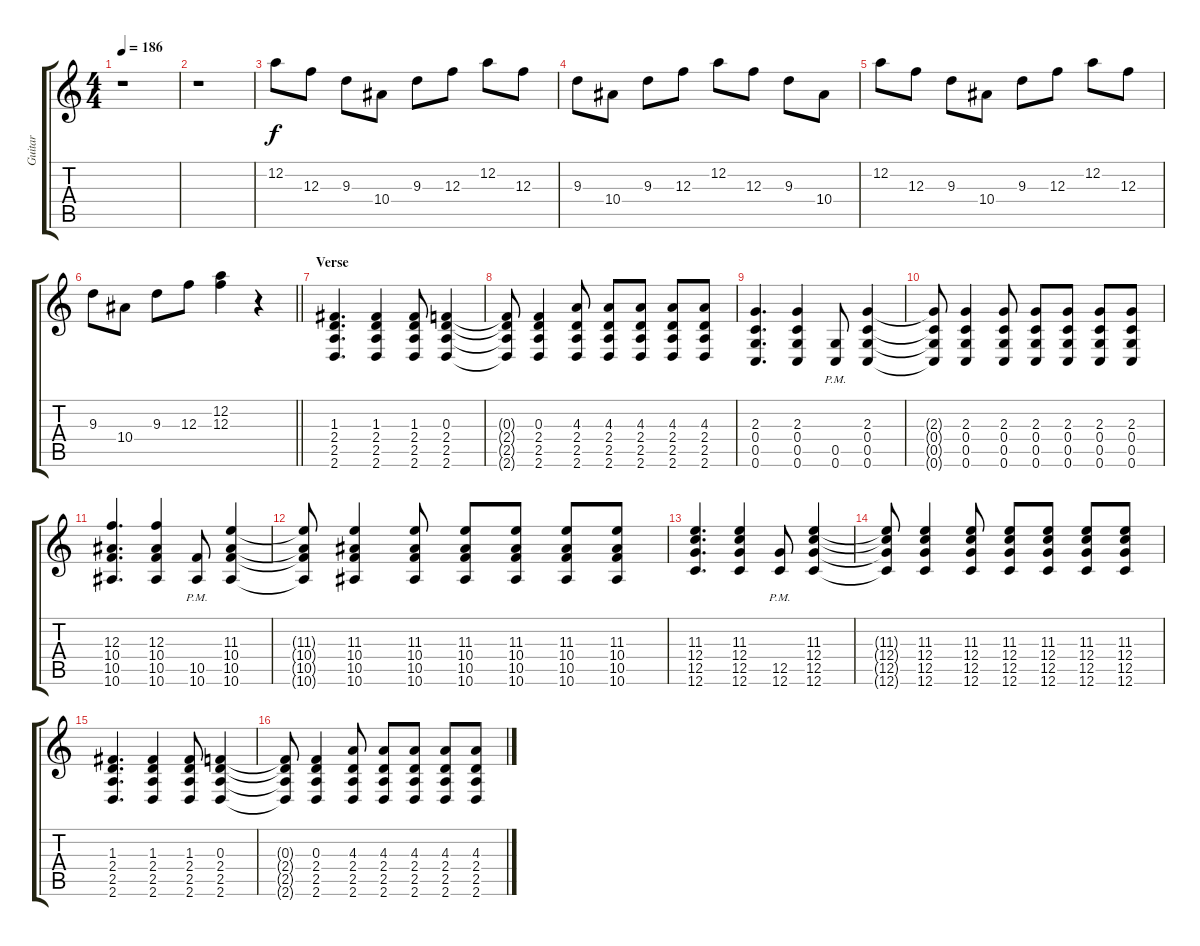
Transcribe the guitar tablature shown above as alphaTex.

\track ("Guitar" "Guitar") {instrument distortionguitar}
\staff {score tabs}
\tuning (D4 A3 F3 C3 G2 C2) {hide}
\ts (4 4)
\tempo 186
\clef g2
\ks c
r.1{dy f} |
r.1 |
12.2.8{volume 11} 12.3.8 9.3.8 10.4.8 9.3.8 12.3.8 12.2.8 12.3.8 |
9.3.8 10.4.8 9.3.8 12.3.8 12.2.8 12.3.8 9.3.8 10.4.8 |
12.2.8 12.3.8 9.3.8 10.4.8 9.3.8 12.3.8 12.2.8 12.3.8 |
\barLineRight lightlight
9.3.8 10.4.8 9.3.8 12.3.8 (12.2 12.3).4 r.4 |
\section ("" "Verse")
(1.3 2.4 2.5 2.6).4{d volume 12} (1.3 2.4 2.5 2.6).4 (1.3 2.4 2.5 2.6).8 (0.3 2.4 2.5 2.6).4 |
(0.3{t} 2.4{t} 2.5{t} 2.6{t}).8 (0.3 2.4 2.5 2.6).4 (4.3 2.4 2.5 2.6).8 (4.3 2.4 2.5 2.6).8 (4.3 2.4 2.5 2.6).8 (4.3 2.4 2.5 2.6).8 (4.3 2.4 2.5 2.6).8 |
(2.3 0.4 0.5 0.6).4{d} (2.3 0.4 0.5 0.6).4 (0.5{pm} 0.6{pm}).8 (2.3 0.4 0.5 0.6).4 |
(2.3{t} 0.4{t} 0.5{t} 0.6{t}).8 (2.3 0.4 0.5 0.6).4 (2.3 0.4 0.5 0.6).8 (2.3 0.4 0.5 0.6).8 (2.3 0.4 0.5 0.6).8 (2.3 0.4 0.5 0.6).8 (2.3 0.4 0.5 0.6).8 |
(12.3 10.4 10.5 10.6).4{d} (12.3 10.4 10.5 10.6).4 (10.5{pm} 10.6{pm}).8 (11.3 10.4 10.5 10.6).4 |
(11.3{t} 10.4{t} 10.5{t} 10.6{t}).8 (11.3 10.4 10.5 10.6).4 (11.3 10.4 10.5 10.6).8 (11.3 10.4 10.5 10.6).8 (11.3 10.4 10.5 10.6).8 (11.3 10.4 10.5 10.6).8 (11.3 10.4 10.5 10.6).8 |
(11.3 12.4 12.5 12.6).4{d} (11.3 12.4 12.5 12.6).4 (12.5{pm} 12.6{pm}).8 (11.3 12.4 12.5 12.6).4 |
(11.3{t} 12.4{t} 12.5{t} 12.6{t}).8 (11.3 12.4 12.5 12.6).4 (11.3 12.4 12.5 12.6).8 (11.3 12.4 12.5 12.6).8 (11.3 12.4 12.5 12.6).8 (11.3 12.4 12.5 12.6).8 (11.3 12.4 12.5 12.6).8 |
(1.3 2.4 2.5 2.6).4{d} (1.3 2.4 2.5 2.6).4 (1.3 2.4 2.5 2.6).8 (0.3 2.4 2.5 2.6).4 |
(0.3{t} 2.4{t} 2.5{t} 2.6{t}).8 (0.3 2.4 2.5 2.6).4 (4.3 2.4 2.5 2.6).8 (4.3 2.4 2.5 2.6).8 (4.3 2.4 2.5 2.6).8 (4.3 2.4 2.5 2.6).8 (4.3 2.4 2.5 2.6).8
